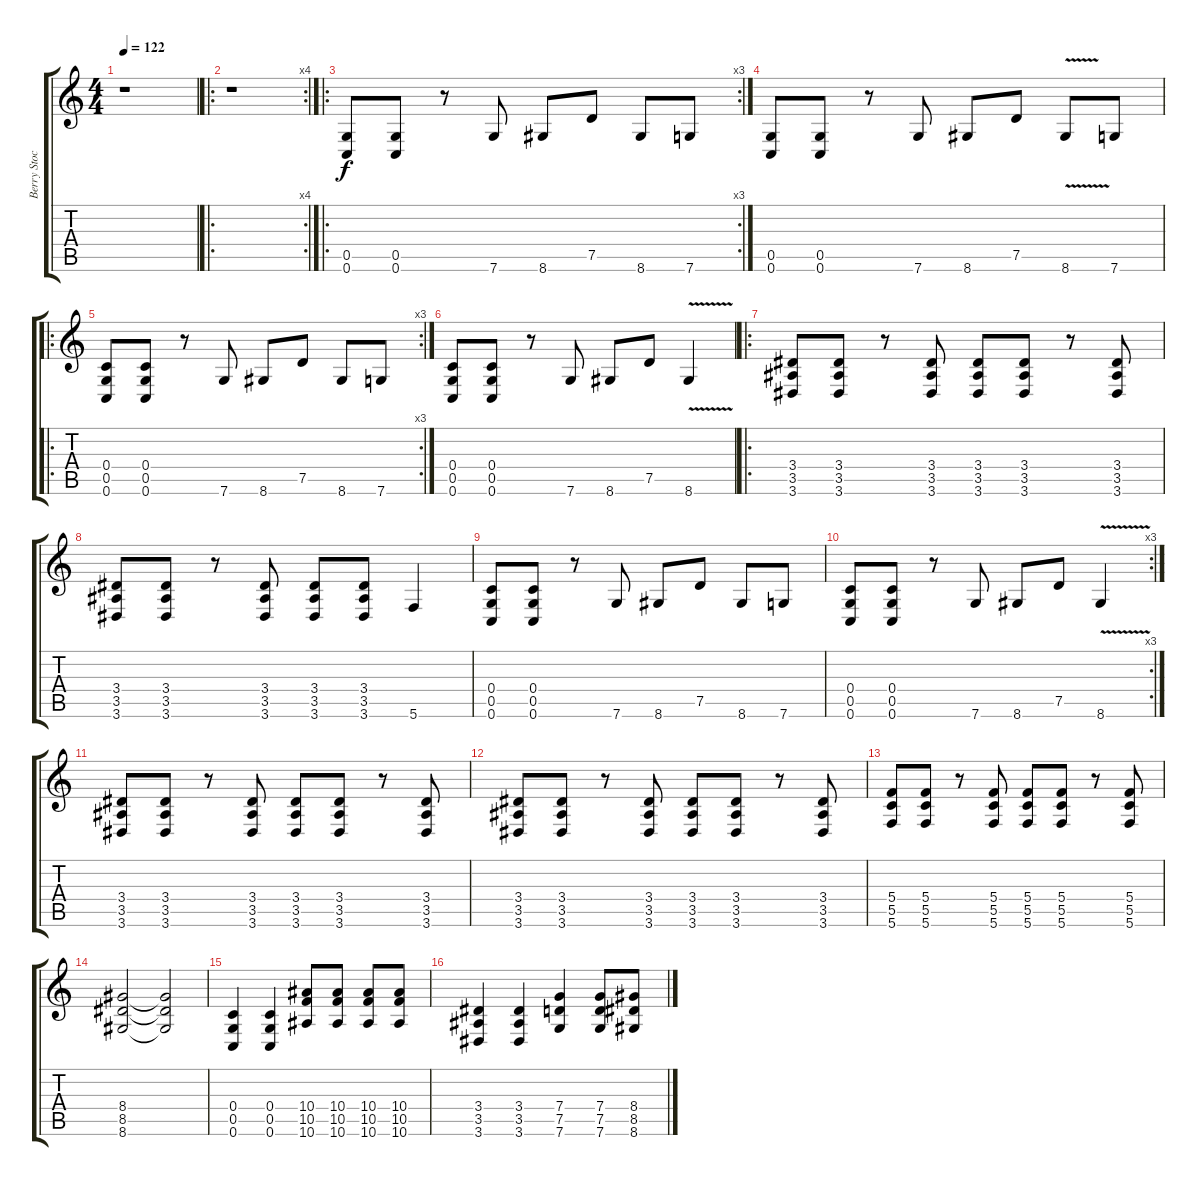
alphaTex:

\track ("Berry Stock-Guitar" "Berry Stoc") {instrument overdrivenguitar}
\staff {score tabs}
\tuning (D4 A3 F3 C3 G2 C2) {hide}
\ts (4 4)
\tempo 122
\clef g2
\ks c
r.1{dy f instrument overdrivenguitar} |
\ro
\rc 4
r.1 |
\ro
\rc 3
(0.5 0.6).8 (0.5 0.6).8 r.8 7.6.8 8.6.8 7.5.8 8.6.8 7.6.8 |
(0.5 0.6).8 (0.5 0.6).8 r.8 7.6.8 8.6.8 7.5.8 8.6{v}.8 7.6.8 |
\ro
\rc 3
(0.4 0.5 0.6).8 (0.4 0.5 0.6).8 r.8 7.6.8 8.6.8 7.5.8 8.6.8 7.6.8 |
(0.4 0.5 0.6).8 (0.4 0.5 0.6).8 r.8 7.6.8 8.6.8 7.5.8 8.6{v}.4 |
\ro
(3.4 3.5 3.6).8 (3.4 3.5 3.6).8 r.8 (3.4 3.5 3.6).8 (3.4 3.5 3.6).8 (3.4 3.5 3.6).8 r.8 (3.4 3.5 3.6).8 |
(3.4 3.5 3.6).8 (3.4 3.5 3.6).8 r.8 (3.4 3.5 3.6).8 (3.4 3.5 3.6).8 (3.4 3.5 3.6).8 5.6.4 |
(0.4 0.5 0.6).8 (0.4 0.5 0.6).8 r.8 7.6.8 8.6.8 7.5.8 8.6.8 7.6.8 |
\rc 3
(0.4 0.5 0.6).8 (0.4 0.5 0.6).8 r.8 7.6.8 8.6.8 7.5.8 8.6{v}.4 |
(3.4 3.5 3.6).8 (3.4 3.5 3.6).8 r.8 (3.4 3.5 3.6).8 (3.4 3.5 3.6).8 (3.4 3.5 3.6).8 r.8 (3.4 3.5 3.6).8 |
(3.4 3.5 3.6).8 (3.4 3.5 3.6).8 r.8 (3.4 3.5 3.6).8 (3.4 3.5 3.6).8 (3.4 3.5 3.6).8 r.8 (3.4 3.5 3.6).8 |
(5.4 5.5 5.6).8 (5.4 5.5 5.6).8 r.8 (5.4 5.5 5.6).8 (5.4 5.5 5.6).8 (5.4 5.5 5.6).8 r.8 (5.4 5.5 5.6).8 |
(8.4 8.5 8.6).2 (8.4{t} 8.5{t} 8.6{t}).2 |
(0.4 0.5 0.6).4 (0.4 0.5 0.6).4 (10.4 10.5 10.6).8 (10.4 10.5 10.6).8 (10.4 10.5 10.6).8 (10.4 10.5 10.6).8 |
(3.4 3.5 3.6).4 (3.4 3.5 3.6).4 (7.4 7.5 7.6).4 (7.4 7.5 7.6).8 (8.4 8.5 8.6).8
